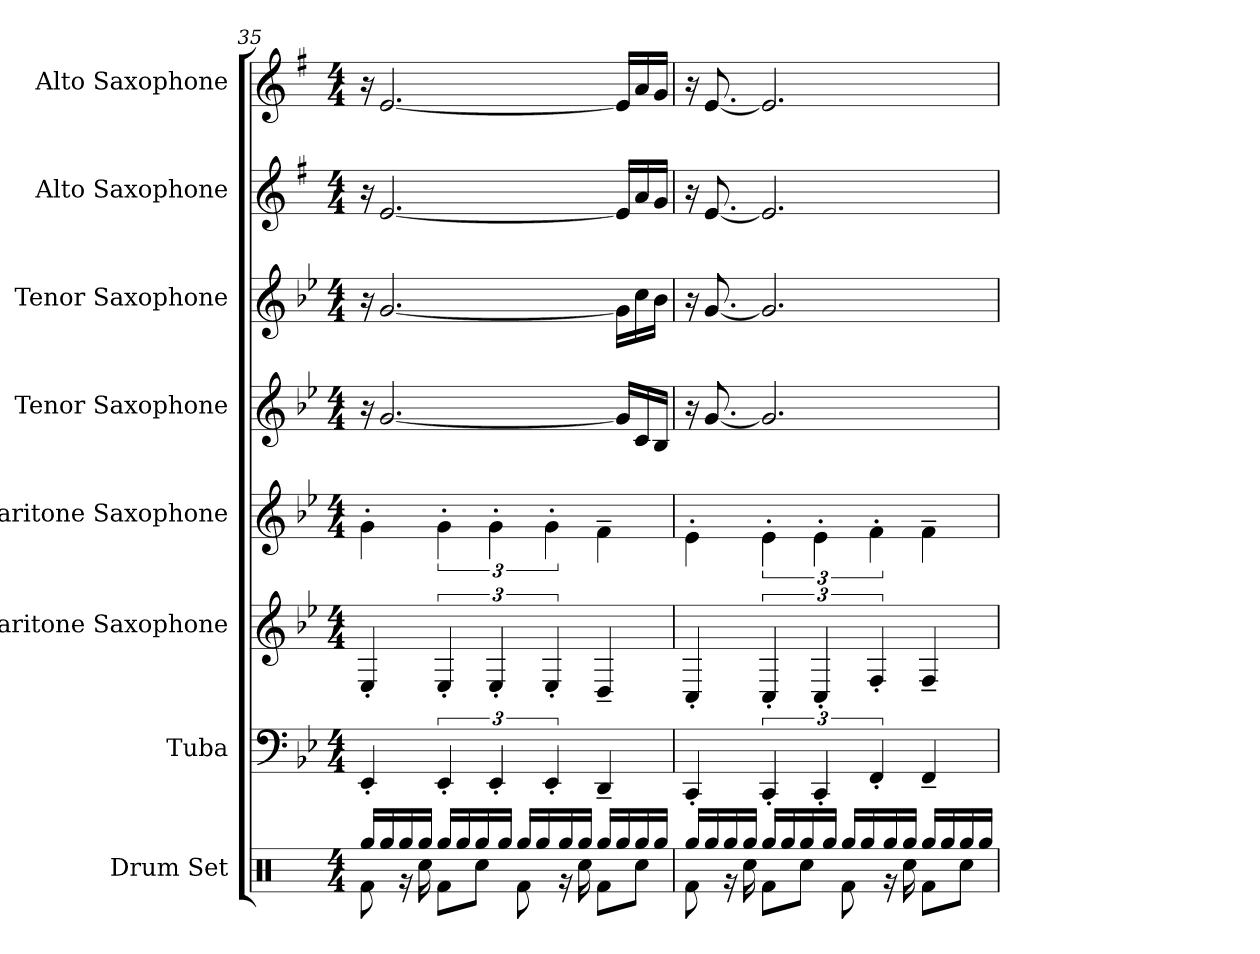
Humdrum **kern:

**kern	**kern	**kern	**kern	**kern	**kern	**kern	**kern
*part8	*part7	*part6	*part5	*part4	*part3	*part2	*part1
*staff8	*staff7	*staff6	*staff5	*staff4	*staff3	*staff2	*staff1
*I"Drum Set	*I"Tuba	*I"Baritone Saxophone	*I"Baritone Saxophone	*I"Tenor Saxophone	*I"Tenor Saxophone	*I"Alto Saxophone	*I"Alto Saxophone
*I'Drs.	*I'Tba.	*I'Bar. Sax.	*I'Bar. Sax.	*I'T. Sax.	*I'T. Sax.	*I'A. Sax.	*I'A. Sax.
!!LO:PB:g=z
*clefX	*clefF4	*clefG2	*clefG2	*clefG2	*clefG2	*clefG2	*clefG2
*	*	*ITrd12c21	*ITrd12c21	*ITrd8c14	*ITrd8c14	*ITrd5c9	*ITrd5c9
*k[]	*k[b-e-]	*k[b-e-]	*k[b-e-]	*k[b-e-]	*k[b-e-]	*k[b-e-]	*k[b-e-]
*M4/4	*M4/4	*M4/4	*M4/4	*M4/4	*M4/4	*M4/4	*M4/4
=35	=35	=35	=35	=35	=35	=35	=35
*^	*	*	*	*	*	*	*
16Rgg/LL	8Rf\	4EE-'/	4EE-'/	4G'\	16r	16r	16r	16r
16Rgg/	.	.	.	.	[2.G/	[2.G/	[2.G/	[2.G/
16Rgg/	16r	.	.	.	.	.	.	.
16Rgg/JJ	16Rcc\	.	.	.	.	.	.	.
16Rgg/LL	8Rf\L	6EE-'/	6EE-'/	6G'\	.	.	.	.
16Rgg/	.	.	.	.	.	.	.	.
16Rgg/	8Rcc\J	.	.	.	.	.	.	.
.	.	6EE-'/	6EE-'/	6G'\	.	.	.	.
16Rgg/JJ	.	.	.	.	.	.	.	.
16Rgg/LL	8Rf\	.	.	.	.	.	.	.
16Rgg/	.	.	.	.	.	.	.	.
.	.	6EE-'/	6EE-'/	6G'\	.	.	.	.
16Rgg/	16r	.	.	.	.	.	.	.
16Rgg/JJ	16Rcc\	.	.	.	.	.	.	.
16Rgg/LL	8Rf\L	4DD~/	4DD~/	4F~\	.	.	.	.
16Rgg/	.	.	.	.	16G/LL]	16G\LL]	16G/LL]	16G/LL]
16Rgg/	8Rcc\J	.	.	.	16C/	16c\	16c/	16c/
16Rgg/JJ	.	.	.	.	16BB-/JJ	16B-\JJ	16B-/JJ	16B-/JJ
=36	=36	=36	=36	=36	=36	=36	=36	=36
16Rgg/LL	8Rf\	4CC'/	4CC'/	4E-'\	16r	16r	16r	16r
16Rgg/	.	.	.	.	[8.G/	[8.G/	[8.G/	[8.G/
16Rgg/	16r	.	.	.	.	.	.	.
16Rgg/JJ	16Rcc\	.	.	.	.	.	.	.
16Rgg/LL	8Rf\L	6CC'/	6CC'/	6E-'\	2.G/]	2.G/]	2.G/]	2.G/]
16Rgg/	.	.	.	.	.	.	.	.
16Rgg/	8Rcc\J	.	.	.	.	.	.	.
.	.	6CC'/	6CC'/	6E-'\	.	.	.	.
16Rgg/JJ	.	.	.	.	.	.	.	.
16Rgg/LL	8Rf\	.	.	.	.	.	.	.
16Rgg/	.	.	.	.	.	.	.	.
.	.	6FF'/	6FF'/	6F'\	.	.	.	.
16Rgg/	16r	.	.	.	.	.	.	.
16Rgg/JJ	16Rcc\	.	.	.	.	.	.	.
16Rgg/LL	8Rf\L	4FF~/	4FF~/	4F~\	.	.	.	.
16Rgg/	.	.	.	.	.	.	.	.
16Rgg/	8Rcc\J	.	.	.	.	.	.	.
16Rgg/JJ	.	.	.	.	.	.	.	.
*v	*v	*	*	*	*	*	*	*
=	=	=	=	=	=	=	=
*-	*-	*-	*-	*-	*-	*-	*-
